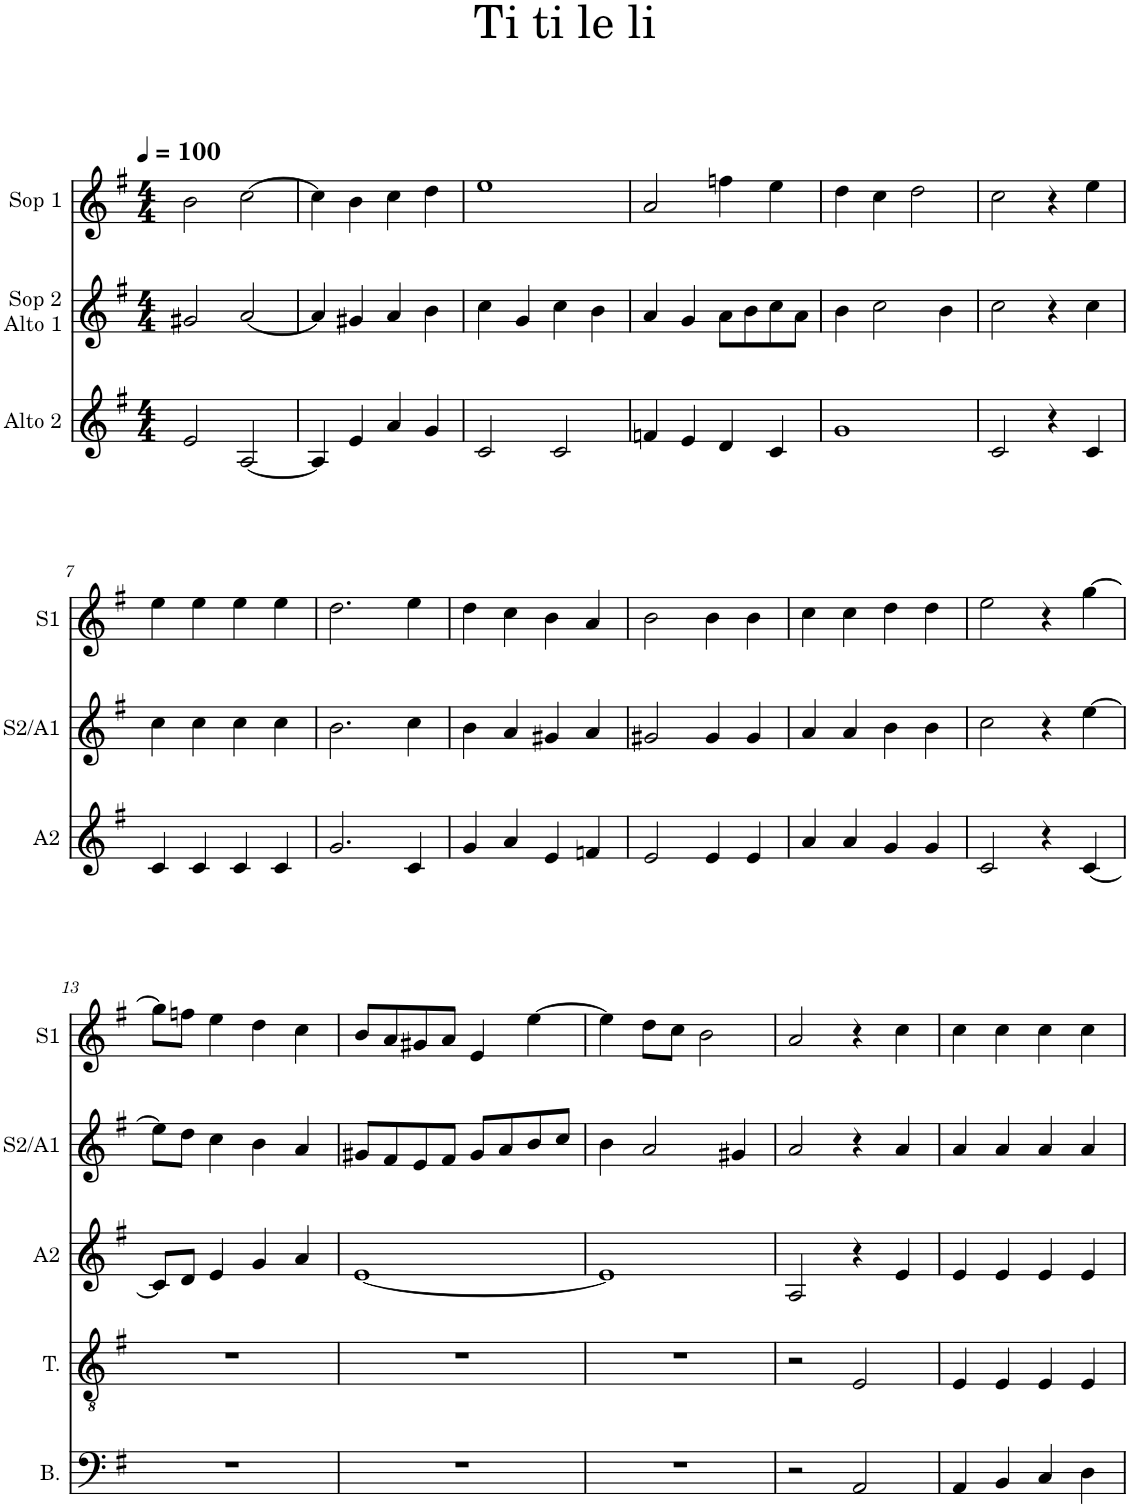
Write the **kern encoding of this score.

**kern	**kern	**kern	**kern	**kern
*part5	*part4	*part3	*part2	*part1
*staff5	*staff4	*staff3	*staff2	*staff1
*I"Bass	*I"Tenor	*I"Alto 2	*I"Sop 2 Alto 1	*I"Sop 1
*I'B.	*I'T.	*I'A2	*I'S2/A1	*I'S1
*stria5	*stria5	*	*	*
*clefF4	*clefGv2	*clefG2	*clefG2	*clefG2
*k[f#]	*k[f#]	*k[f#]	*k[f#]	*k[f#]
*M4/4	*M4/4	*M4/4	*M4/4	*M4/4
*MM100	*MM100	*MM100	*MM100	*MM100
=1	=1	=1	=1	=1
1r	1r	2e/	2g#X/	2b\
.	.	[2A/	[2a/	[2cc\
=2	=2	=2	=2	=2
1r	1r	4A/]	4a/]	4cc\]
.	.	4e/	4g#X/	4b\
.	.	4a/	4a/	4cc\
.	.	4g/	4b\	4dd\
=3	=3	=3	=3	=3
1r	1r	2c/	4cc\	1ee
.	.	.	4g/	.
.	.	2c/	4cc\	.
.	.	.	4b\	.
=4	=4	=4	=4	=4
1r	1r	4fn/	4a/	2a/
.	.	4e/	4g/	.
.	.	4d/	8a\L	4ffn\
.	.	.	8b\	.
.	.	4c/	8cc\	4ee\
.	.	.	8a\J	.
=5	=5	=5	=5	=5
1r	1r	1g	4b\	4dd\
.	.	.	2cc\	4cc\
.	.	.	.	2dd\
.	.	.	4b\	.
=6	=6	=6	=6	=6
1r	1r	2c/	2cc\	2cc\
.	.	4r	4r	4r
.	.	4c/	4cc\	4ee\
!!LO:LB:g=z
=7	=7	=7	=7	=7
1r	1r	4c/	4cc\	4ee\
.	.	4c/	4cc\	4ee\
.	.	4c/	4cc\	4ee\
.	.	4c/	4cc\	4ee\
=8	=8	=8	=8	=8
1r	1r	2.g/	2.b\	2.dd\
.	.	4c/	4cc\	4ee\
=9	=9	=9	=9	=9
1r	1r	4g/	4b\	4dd\
.	.	4a/	4a/	4cc\
.	.	4e/	4g#X/	4b\
.	.	4fn/	4a/	4a/
=10	=10	=10	=10	=10
1r	1r	2e/	2g#X/	2b\
.	.	4e/	4g#/	4b\
.	.	4e/	4g#/	4b\
=11	=11	=11	=11	=11
1r	1r	4a/	4a/	4cc\
.	.	4a/	4a/	4cc\
.	.	4g/	4b\	4dd\
.	.	4g/	4b\	4dd\
=12	=12	=12	=12	=12
1r	1r	2c/	2cc\	2ee\
.	.	4r	4r	4r
.	.	[4c/	[4ee\	[4gg\
!!LO:LB:g=z
=13	=13	=13	=13	=13
1r	1r	8c/L]	8ee\L]	8gg\L]
.	.	8d/J	8dd\J	8ffn\J
.	.	4e/	4cc\	4ee\
.	.	4g/	4b\	4dd\
.	.	4a/	4a/	4cc\
=14	=14	=14	=14	=14
1r	1r	[1e	8g#X/L	8b/L
.	.	.	8f#/	8a/
.	.	.	8e/	8g#X/
.	.	.	8f#/J	8a/J
.	.	.	8g#/L	4e/
.	.	.	8a/	.
.	.	.	8b/	[4ee\
.	.	.	8cc/J	.
=15	=15	=15	=15	=15
1r	1r	1e]	4b\	4ee\]
.	.	.	2a/	8dd\L
.	.	.	.	8cc\J
.	.	.	.	2b\
.	.	.	4g#X/	.
=16	=16	=16	=16	=16
2r	2r	2A/	2a/	2a/
2AA/	2E/	4r	4r	4r
.	.	4e/	4a/	4cc\
=17	=17	=17	=17	=17
4AA/	4E/	4e/	4a/	4cc\
4BB/	4E/	4e/	4a/	4cc\
4C/	4E/	4e/	4a/	4cc\
4D\	4E/	4e/	4a/	4cc\
=	=	=	=	=
*-	*-	*-	*-	*-
